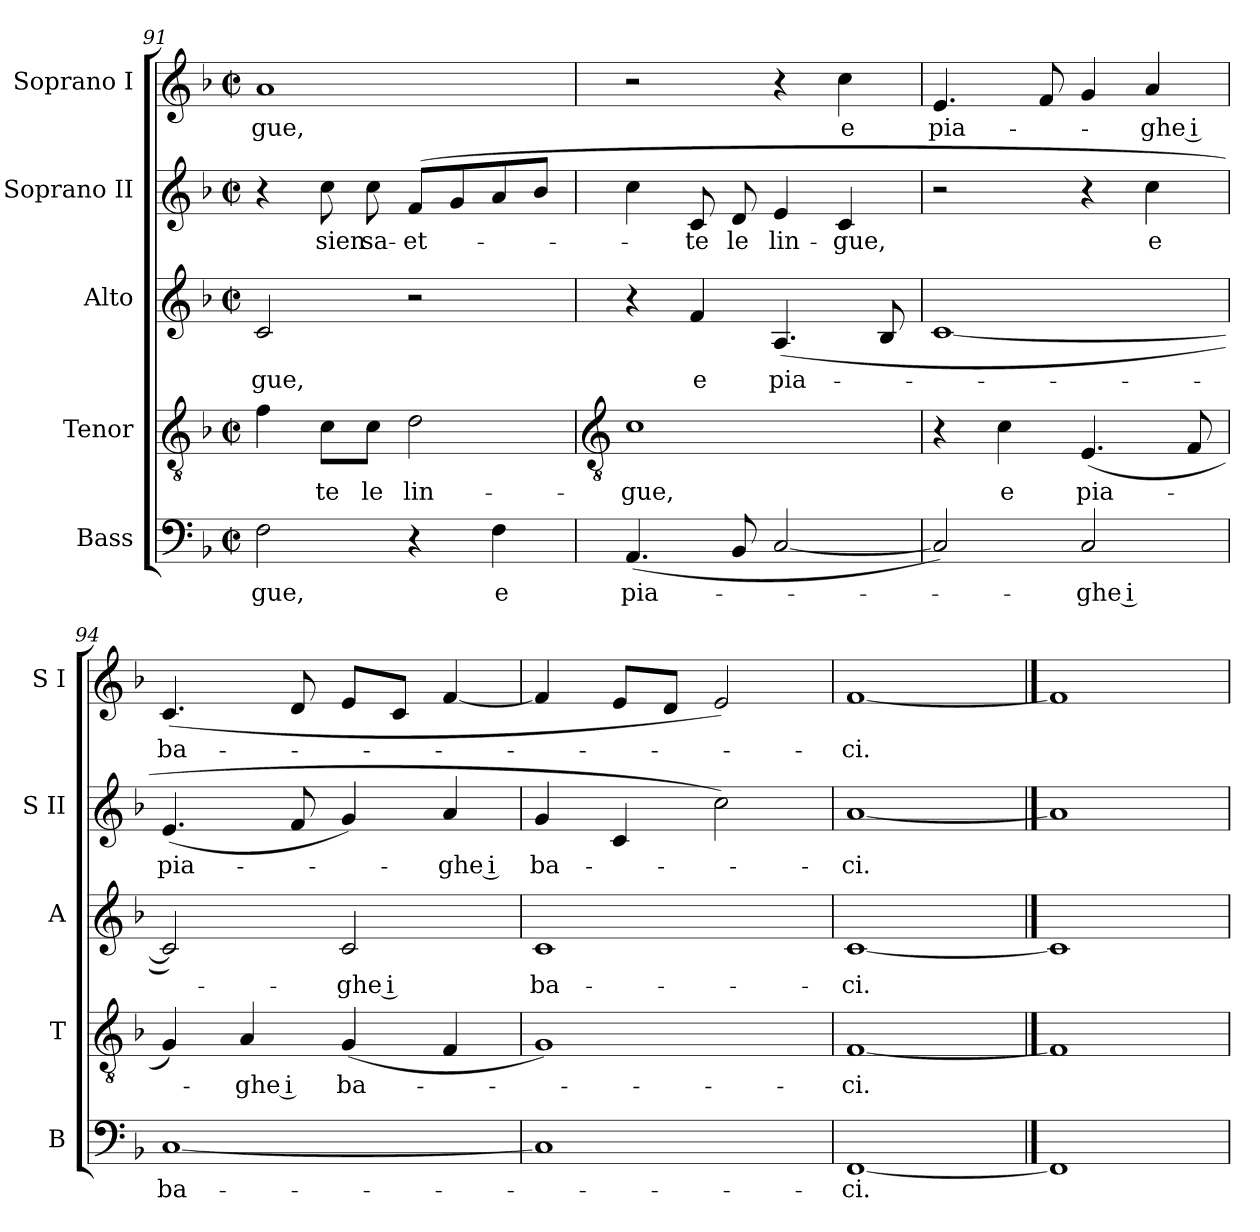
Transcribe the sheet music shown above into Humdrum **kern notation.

**kern	**text	**kern	**text	**kern	**text	**kern	**text	**kern	**text
*part5	*part5	*part4	*part4	*part3	*part3	*part2	*part2	*part1	*part1
*staff5	*staff5	*staff4	*staff4	*staff3	*staff3	*staff2	*staff2	*staff1	*staff1
*I"Bass	*	*I"Tenor	*	*I"Alto	*	*I"Soprano II	*	*I"Soprano I	*
*I'B	*	*I'T	*	*I'A	*	*I'S II	*	*I'S I	*
*clefF4	*	*clefGv2	*	*clefG2	*	*clefG2	*	*clefG2	*
*k[b-]	*	*k[b-]	*	*k[b-]	*	*k[b-]	*	*k[b-]	*
*F:	*	*F:	*	*F:	*	*F:	*	*F:	*
*M2/2	*	*M2/2	*	*M2/2	*	*M2/2	*	*M2/2	*
*met(c|)	*	*met(c|)	*	*met(c|)	*	*met(c|)	*	*met(c|)	*
=91	=91	=91	=91	=91	=91	=91	=91	=91	=91
!	!LO:LY:b	!	!	!	!LO:LY:b	!	!	!	!LO:LY:b
2F	-gue,	4f	.	2c	gue,	4r	.	1a	-gue,
!	!	!	!LO:LY:b	!	!	!	!LO:LY:b	!	!
.	.	8c\L	te	.	.	8cc	sien	.	.
!	!	!	!LO:LY:b	!	!	!	!LO:LY:b	!	!
.	.	8c\J	le	.	.	8cc	sa-	.	.
!	!	!	!LO:LY:b	!	!	!	!LO:LY:b	!	!
4r	.	2d	lin-	2r	.	(>8fL	-et-	.	.
.	.	.	.	.	.	8g	.	.	.
!	!LO:LY:b	!	!	!	!	!	!	!	!
4F	e	.	.	.	.	8a	.	.	.
.	.	.	.	.	.	8b-J	.	.	.
!!LO:LB:g=z
=92	=92	=92	=92	=92	=92	=92	=92	=92	=92
*	*	*clefGv2	*	*	*	*	*	*	*
!	!LO:LY:b	!	!LO:LY:b	!	!	!	!	!	!
(<4.AA	pia-	1c	-gue,	4r	.	4cc	.	2r	.
!	!	!	!	!	!LO:LY:b	!	!LO:LY:b	!	!
.	.	.	.	4f	e	8c	te	.	.
!	!	!	!	!	!	!	!LO:LY:b	!	!
8BB-	.	.	.	.	.	8d	le	.	.
!	!	!	!	!	!LO:LY:b	!	!LO:LY:b	!	!
[2C	.	.	.	(<4.A	pia-	4e	lin-	4r	.
!	!	!	!	!	!	!	!LO:LY:b	!	!LO:LY:b
.	.	.	.	.	.	4c	-gue,	4cc	e
.	.	.	.	8B-	.	.	.	.	.
=93	=93	=93	=93	=93	=93	=93	=93	=93	=93
!	!	!	!	!	!	!	!	!	!LO:LY:b
2C])	.	4r	.	[1c	.	2r	.	4.e	pia-
!	!	!	!LO:LY:b	!	!	!	!	!	!
.	.	4c	e	.	.	.	.	.	.
.	.	.	.	.	.	.	.	8f	.
!	!LO:LY:b	!	!LO:LY:b	!	!	!	!	!	!
2C	ghe i	(<4.E	pia-	.	.	4r	.	4g	.
!	!	!	!	!	!	!	!LO:LY:b	!	!LO:LY:b
.	.	.	.	.	.	4cc	e	4a	ghe i
.	.	8F	.	.	.	.	.	.	.
=94	=94	=94	=94	=94	=94	=94	=94	=94	=94
!	!LO:LY:b	!	!	!	!	!	!LO:LY:b	!	!LO:LY:b
[1C	ba-	4G)	.	2c])	.	(<4.e	pia-	(<4.c	ba-
!	!	!	!LO:LY:b	!	!	!	!	!	!
.	.	4A	ghe i	.	.	.	.	.	.
.	.	.	.	.	.	8f	.	8d	.
!	!	!	!LO:LY:b	!	!LO:LY:b	!	!	!	!
.	.	(<4G	ba-	2c	ghe i	4g)	.	8eL	.
.	.	.	.	.	.	.	.	8cJ	.
!	!	!	!	!	!	!	!LO:LY:b	!	!
.	.	4F	.	.	.	4a	ghe i	[4f	.
=95	=95	=95	=95	=95	=95	=95	=95	=95	=95
!	!	!	!	!	!LO:LY:b	!	!LO:LY:b	!	!
1C]	.	1G)	.	1c	ba-	4g	ba-	4f]	.
.	.	.	.	.	.	4c	.	8eL	.
.	.	.	.	.	.	.	.	8dJ	.
.	.	.	.	.	.	2cc)	.	2e)	.
=96	=96	=96	=96	=96	=96	=96	=96	=96	=96
!	!LO:LY:b	!	!LO:LY:b	!	!LO:LY:b	!	!LO:LY:b	!	!LO:LY:b
[1FF	ci.	[1F	ci.	[1c	-ci.	[1a	ci.	[1f	ci.
==97	==97	==97	==97	==97	==97	==97	==97	==97	==97
1FF]	.	1F]	.	1c]	.	1a]	.	1f]	.
=	=	=	=	=	=	=	=	=	=
*-	*-	*-	*-	*-	*-	*-	*-	*-	*-
